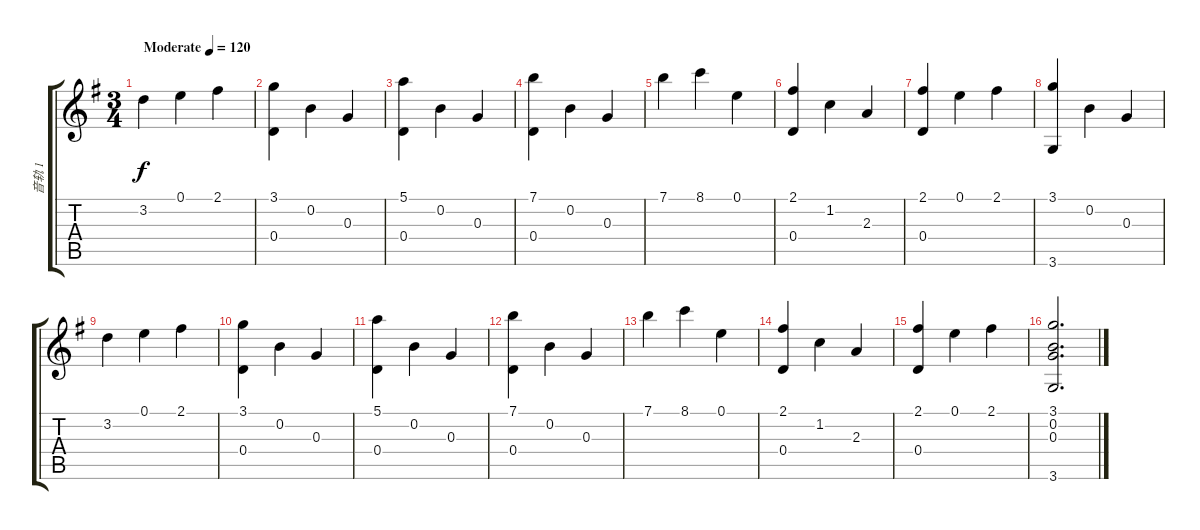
\track ("音轨 1" "音轨 1") {instrument acousticguitarsteel}
\staff {score tabs}
\tuning (E4 B3 G3 D3 A2 E2) {hide}
\ts (3 4)
\tempo (120 "Moderate")
\clef g2
\ks g
3.2.4{dy f instrument acousticguitarsteel} 0.1.4 2.1.4 |
(3.1 0.4).4 0.2.4 0.3.4 |
(5.1 0.4).4 0.2.4 0.3.4 |
(7.1 0.4).4 0.2.4 0.3.4 |
7.1.4 8.1.4 0.1.4 |
(2.1 0.4).4 1.2.4 2.3.4 |
(2.1 0.4).4 0.1.4 2.1.4 |
(3.1 3.6).4 0.2.4 0.3.4 |
3.2.4 0.1.4 2.1.4 |
(3.1 0.4).4 0.2.4 0.3.4 |
(5.1 0.4).4 0.2.4 0.3.4 |
(7.1 0.4).4 0.2.4 0.3.4 |
7.1.4 8.1.4 0.1.4 |
(2.1 0.4).4 1.2.4 2.3.4 |
(2.1 0.4).4 0.1.4 2.1.4 |
(3.1 0.2 0.3 3.6).2{d}
